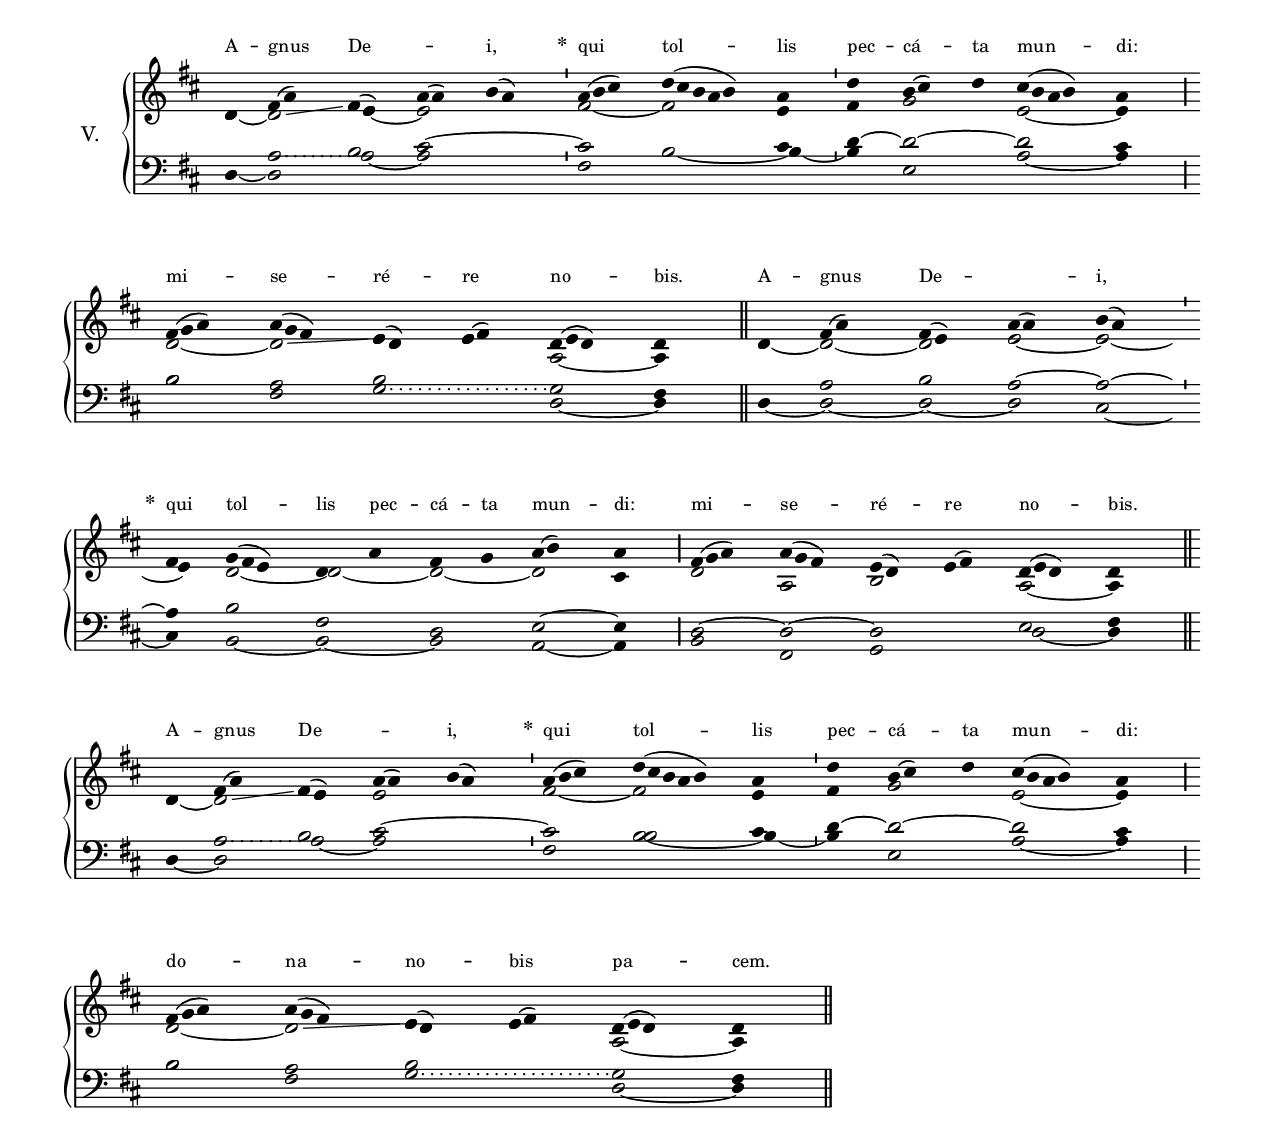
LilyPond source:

\version  "2.18.0"
\include "gregorian.ly"
\include "noh2.ily"

global = {
  \key d \major
  \cadenzaOn
}

chantText = \lyricmode {
  A -- gnus De -- _ i,
  \set stanza = "*"
  qui tol -- lis pec -- cá -- ta mun -- di:
  mi -- se -- ré -- re no -- bis.

  A -- gnus De -- _ i,
  \set stanza = "*"
  qui tol -- lis pec -- cá -- ta mun -- di:
  mi -- se -- ré -- re no -- bis.

  A -- gnus De -- _ i,
  \set stanza = "*"
  qui tol -- lis pec -- cá -- ta mun -- di:
  do -- na -- no -- bis pa -- cem.
}

chantMusic = \relative c' {
  %1
  d4 fis( a) fis( e) a( a) b( a) \divisioMinima
  a( b cis) d( cis b a b4) a \divisioMinima
  d b( cis) d4 cis( b a b) a4 \divisioMaior \forceBreak
  fis( g a) a( g fis) e( d) e( fis) d( e d) d4 \finalis

  %2
  d4 fis( a) fis( e) a( a) b( a) \divisioMinima \forceBreak
  fis4 g( fis e) d4 a' fis g a( b) a4 \divisioMaior
  fis( g a) a( g fis) e( d) e( fis) d( e d) d4 \finalis \forceBreak

  %3
  d4 fis( a) fis( e) a( a) b( a) \divisioMinima
  a( b cis) d( cis b a b4) a \divisioMinima
  d b( cis) d4 cis( b a b) a4 \divisioMaior \forceBreak
  fis( g a) a( g fis) e( d) e( fis) d( e d) d4 \finalis
}

altoMusic = \relative c' {
  %1
  d4~
  d2 -\tweak Glissando.Y-offset #-0.4 \glissando fis4
  e4~ e2*2
  fis2*3/2~ fis2*5/2 e4
  fis4 g2*3/2 e2*2~ e4
  d2*3/2~
  d2*3/2 -\tweak Glissando.Y-offset #-0.6 \glissando e4
  d e fis a,2*3/2~ a4

  %2
  d4~ d2~ d e~ e~ e4 d2*3/2~ d2~ d~ d2 cis4
  d2*3/2 a b2*2 a2*3/2~ a4

  %3
  d4~
  d2 -\tweak Glissando.Y-offset #-0.4 \glissando fis4
  e4 e2*2
  fis2*3/2~ fis2*5/2 e4
  fis4 g2*3/2 e2*2~ e4
  d2*3/2~
  d -\tweak Glissando.Y-offset #-0.6 \glissando e4
  d e fis a,2*3/2~ a4
}

tenorMusic = \relative c' {
  %1
  s4 a2 b cis2*2~ \divisioMinima
  cis2*3/2 s2*5/2 cis4 \divisioMinima
  d4~ d2*3/2~ d2*2 cis4 \divisioMaior
  b2*3/2 a b2*2 g2*3/2 fis4 \finalis

  %2
  s4 a2 b a~ a~ \divisioMinima
  a4 b2*3/2 fis2 d e2~ e4 \divisioMaior
  d2*3/2~ d~ d2*2 e2*3/2 fis4 \finalis 

  %3
  s4 a2 b cis2*2~ \divisioMinima
  cis2*3/2 \shiftRight b2*5/2 cis4 \divisioMinima
  d4~ d2*3/2~ d2*2 cis4 \divisioMaior
  b2*3/2 a b2*2 g2*3/2 fis4 \finalis
}

bassMusic = \relative c {
  %1
  d4~ d2 a'~ a2*2
  fis2*3/2 b2*5/2~ b4~
  b e,2*3/2 a2*2~ a4
  b2*3/2 fis g2*2 d2*3/2~ d4

  %2
  d4~ d2~ d~ d cis~
  cis4 b2*3/2~ b2~ b a2~ a4
  b2*3/2 fis g2*2 d'2*3/2~ d4

  %3
  d4~ d2 a'~ a2*2
  fis2*3/2 b2*5/2~ b4~
  b e,2*3/2 a2*2~ a4
  b2*3/2 fis g2*2 d2*3/2~ d4
}

voiceLines = \relative c' {
  \voiceLineStyle

  %1
  s4
  \offsetVoiceLineY
  \voiceLine "down" "down" a2 a

  s2*14 
  \voiceLine "down" "down" g2*2 g2*3/2

  %3
  s2*18
  \offsetVoiceLineY
  \voiceLine "down" "down" a2 a

  s2*14
  \voiceLine "down" "down" g2*2 g2*3/2
}

\score {
  <<
    \new Lyrics
  \new GrandStaff <<
    \set GrandStaff.instrumentName = "V."

    \new Staff = up <<
      \new Voice = "chant" {
        \voiceOne \global \chantMusic
      }
      \new Voice {
        \voiceTwo \global \altoMusic
      }
    >>

    \new Staff = down <<
      \clef bass
      \new Voice {
        \voiceOne \global \tenorMusic
      }
      \new Voice {
        \voiceTwo \global \bassMusic
      }
      \new Voice {
        \voiceThree \global \voiceLines
      }
    >>

  >>
    \context Lyrics {
      \lyricsto chant \chantText
    }
  >>
}

 

